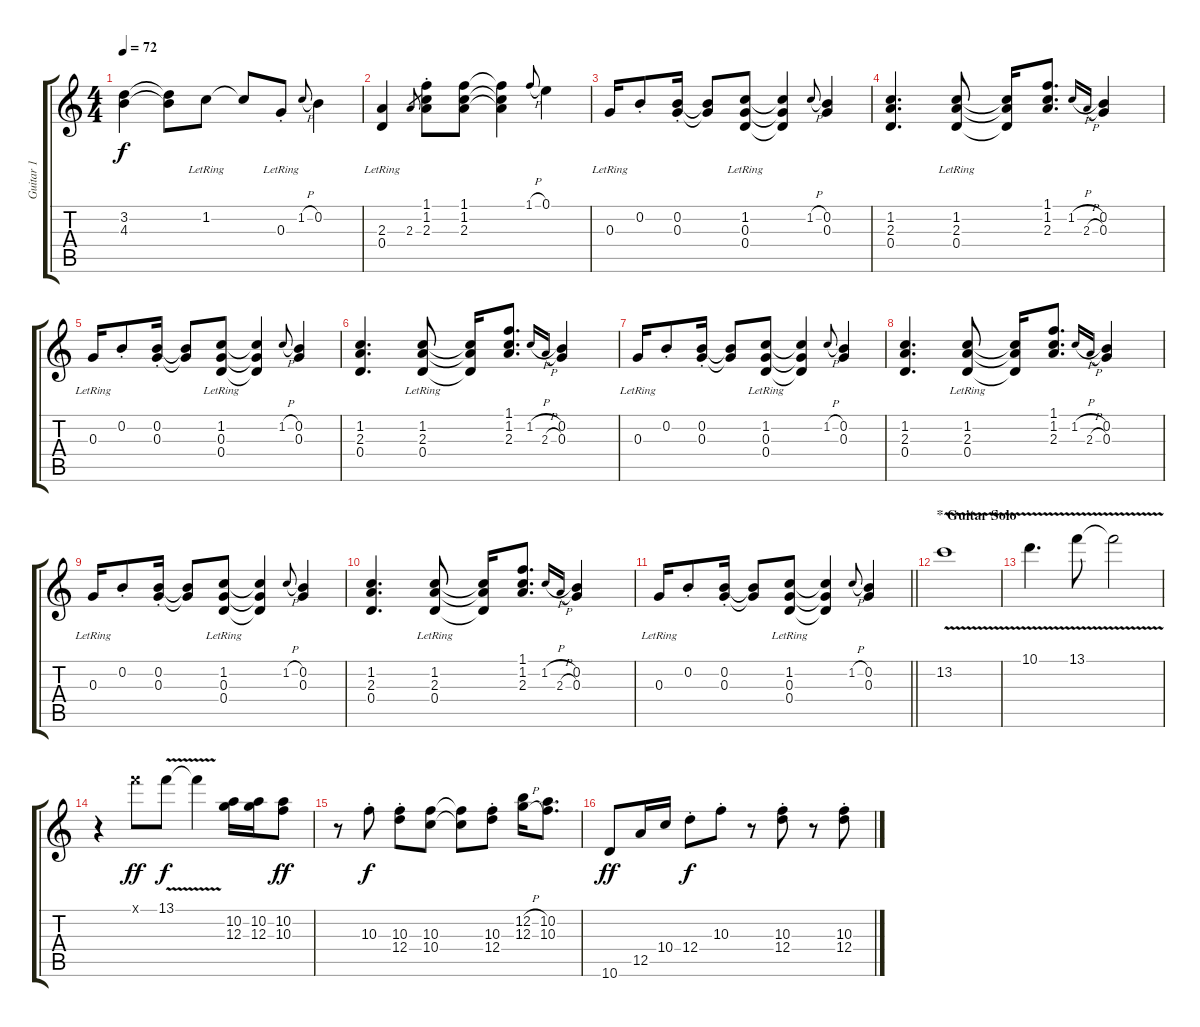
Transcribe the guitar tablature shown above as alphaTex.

\track ("Guitar 1" "Guitar 1") {mute instrument electricguitarclean}
\staff {score tabs}
\tuning (E4 B3 G3 D3 A2 E2) {hide}
\ts (4 4)
\tempo 72
\clef g2
\ks c
(3.2 4.3).4{dy f} (3.2{t} 4.3{t}).8 1.2{lr}.8 1.2{t}.8 0.3{st lr}.8 1.2{h}.8{gr onbeat} 0.2.4 |
(2.3 0.4{lr}).4 2.3.8{gr} (1.1{st} 1.2{st} 2.3{st}).8 (1.1 1.2 2.3).8 (1.1{t} 1.2{t} 2.3{t}).4 1.1{h}.8{gr onbeat} 0.1.4 |
0.3{lr}.16 0.2{st}.8 (0.2{st} 0.3{st}).16 (0.2{t} 0.3{t}).8 (1.2 0.3 0.4{lr}).8 (1.2{t} 0.3{t} 0.4{t}).4 1.2{h}.8{gr onbeat} (0.2 0.3).4 |
(1.2 2.3 0.4).4{d} (1.2 2.3 0.4{lr}).8 (1.2{t} 2.3{t} 0.4{t}).16 (1.1 1.2 2.3).8{d} 1.2{h}.16{gr onbeat} 2.3{h}.16{gr onbeat} (0.2 0.3).4 |
0.3{lr}.16 0.2{st}.8 (0.2{st} 0.3{st}).16 (0.2{t} 0.3{t}).8 (1.2 0.3 0.4{lr}).8 (1.2{t} 0.3{t} 0.4{t}).4 1.2{h}.8{gr onbeat} (0.2 0.3).4 |
(1.2 2.3 0.4).4{d} (1.2 2.3 0.4{lr}).8 (1.2{t} 2.3{t} 0.4{t}).16 (1.1 1.2 2.3).8{d} 1.2{h}.16{gr onbeat} 2.3{h}.16{gr onbeat} (0.2 0.3).4 |
0.3{lr}.16 0.2{st}.8 (0.2{st} 0.3{st}).16 (0.2{t} 0.3{t}).8 (1.2 0.3 0.4{lr}).8 (1.2{t} 0.3{t} 0.4{t}).4 1.2{h}.8{gr onbeat} (0.2 0.3).4 |
(1.2 2.3 0.4).4{d} (1.2 2.3 0.4{lr}).8 (1.2{t} 2.3{t} 0.4{t}).16 (1.1 1.2 2.3).8{d} 1.2{h}.16{gr onbeat} 2.3{h}.16{gr onbeat} (0.2 0.3).4 |
0.3{lr}.16 0.2{st}.8 (0.2{st} 0.3{st}).16 (0.2{t} 0.3{t}).8 (1.2 0.3 0.4{lr}).8 (1.2{t} 0.3{t} 0.4{t}).4 1.2{h}.8{gr onbeat} (0.2 0.3).4 |
(1.2 2.3 0.4).4{d} (1.2 2.3 0.4{lr}).8 (1.2{t} 2.3{t} 0.4{t}).16 (1.1 1.2 2.3).8{d} 1.2{h}.16{gr onbeat} 2.3{h}.16{gr onbeat} (0.2 0.3).4 |
\barLineRight lightlight
0.3{lr}.16 0.2{st}.8 (0.2{st} 0.3{st}).16 (0.2{t} 0.3{t}).8 (1.2 0.3 0.4{lr}).8 (1.2{t} 0.3{t} 0.4{t}).4 1.2{h}.8{gr onbeat} (0.2 0.3).4 |
\section ("" "* Guitar Solo")
13.2{v}.1{instrument overdrivenguitar} |
10.1{v}.4{d} 13.1{v}.8 13.1{t}.2 |
r.4 13.1{x}.8{dy ff} 13.1{v}.8{dy f} 13.1{t}.4 (10.2 12.3).16 (10.2 12.3).16 (10.2 10.3).8{dy ff} |
r.8 10.3{st}.8{dy f} (10.3{st} 12.4{st}).8 (10.3 10.4).8 (10.3{t} 10.4{t}).8 (10.3{st} 12.4{st}).8 (12.2{h} 12.3{h}).16 (10.2 10.3).8{d} |
10.6.8{dy ff} 12.5.16 10.4.16 12.4{st}.8{dy f} 10.3{st}.8 r.8 (10.3{st} 12.4{st}).8 r.8 (10.3{st} 12.4{st}).8
